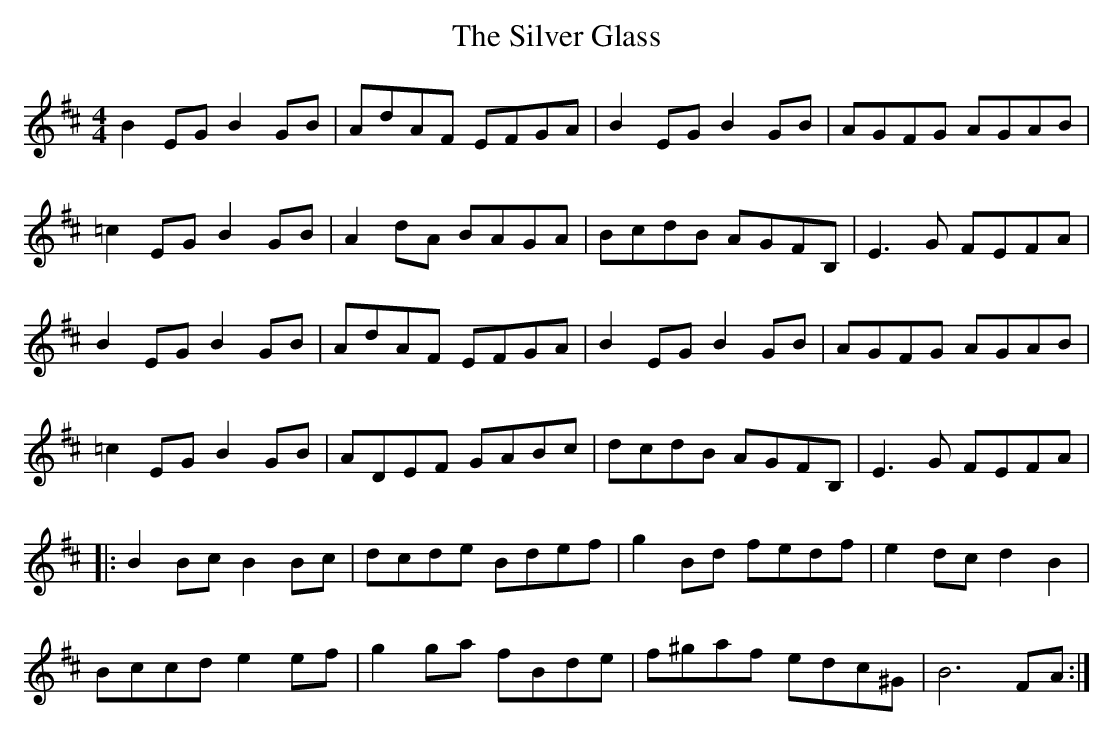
X:1
T: The Silver Glass
M: 4/4
L: 1/8
K: Bmin
B2EGB2GB| AdAF EFGA| B2EGB2GB | AGFG AGAB |
=c2EGB2GB| A2 dA BAGA | BcdB AGFB, | E3G FEFA |
B2EGB2GB | AdAF EFGA| B2EGB2GB | AGFG AGAB |
=c2EGB2GB| ADEF GABc | dcdB AGFB, | E3G FEFA |
|:B2 BcB2Bc | dcde Bdef | g2 Bd fedf| e2 dcd2B2|
Bccde2 ef | g2ga fBde| f^gaf edc^G| B6FA:|
